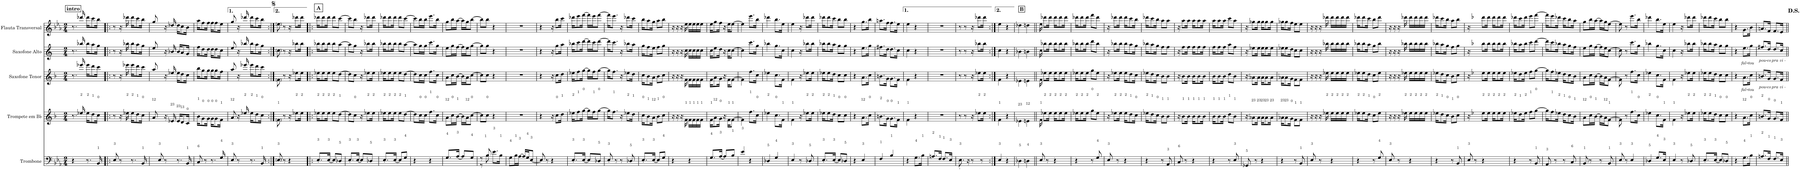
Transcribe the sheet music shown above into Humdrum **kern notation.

**kern	**kern	**kern	**text	**kern	**text	**kern
*part5	*part4	*part3	*part3	*part2	*part2	*part1
*staff5	*staff4	*staff3	*staff3	*staff2	*staff2	*staff1
*I"Trombone	*I"Trompete em Bb	*I"Saxofone Tenor	*	*I"Saxofone Alto	*	*I"Flauta Transversal
*I'Tbn.	*I'Tpt. em Bb	*I'Sax. Tn.	*	*	*	*I'Fl.
*clefF4	*clefG2	*clefG2	*	*clefG2	*	*clefG2
*	*Trd1c2	*Trd8c14	*	*Trd5c9	*	*
*k[b-e-a-]	*k[b-]	*k[b-]	*	*k[]	*	*k[b-e-a-]
*M2/4	*M2/4	*M2/4	*	*M2/4	*	*M2/4
!!LO:REH:place=s1:a:B:cj:fs=11:t=intro
=1	=1	=1	=1	=1	=1	=1
4r	8.r	8.r	.	8.r	.	8.r
.	16ee-X/	16eee-X/	.	16bb-X/	.	16ddd-X/
8.r	16ee-\KL	16eee-\KL	.	16bb-\KL	.	16ddd-\KL
.	8dd\	8ddd\	.	8aa\	.	8ccc\
16BB-/	16cc\Jk	16ccc\Jk	.	16gg\Jk	.	16bb-\Jk
=2!|:	=2!|:	=2!|:	=2!|:	=2!|:	=2!|:	=2!|:
8E-/	8r	8r	.	8r	.	8r
8r	16r	16r	.	16r	.	16r
.	16ee-X\	16eee-X\	.	16bb-X\	.	16ddd-X\
8.r	16ee-\KL	16eee-\KL	.	16bb-\KL	.	16ddd-\KL
.	8dd\	8ddd\	.	8aa\	.	8ccc\
16BB-/	16cc\Jk	16ccc\Jk	.	16gg\Jk	.	16bb-\Jk
=3	=3	=3	=3	=3	=3	=3
8E-/	8a/	8aa/	.	8ee/	.	8gg/
8r	16r	16r	.	16r	.	16r
.	16e-X/	16ee-X/	.	16b-X/	.	16dd-X/
8.r	16e-/KL	16ee-\KL	.	16b-/KL	.	16dd-\KL
.	8d/	8dd\	.	8a/	.	8cc\
16BB-/	16c/Jk	16cc\Jk	.	16g/Jk	.	16b-\Jk
=4	=4	=4	=4	=4	=4	=4
8C/	16b-\KL	16bb-\KL	.	16ff\KL	.	16aa-\KL
.	8g\	8gg\	.	8dd\	.	8ff\
8r	.	.	.	.	.	.
.	16g\Jk	16gg\Jk	.	16dd\Jk	.	16ff\Jk
8.r	16g\KL	16gg\KL	.	16dd\KL	.	16ff\KL
.	8g\	8gg\	.	8dd\	.	8ff\
16G/	16f\Jk	16ff\Jk	.	16cc\Jk	.	16ee-\Jk
=5	=5	=5	=5	=5	=5	=5
8E-/	8a/	8aa/	.	8ee/	.	8gg/
8r	16r	16r	.	16r	.	16r
.	16ee-X/	16eee-X/	.	16bb-X/	.	16ddd-X/
8.r	16ee-\KL	16eee-\KL	.	16bb-\KL	.	16ddd-\KL
.	8dd\	8ddd\	.	8aa\	.	8ccc\
16BB-/	16cc\Jk	16ccc\Jk	.	16gg\Jk	.	16bb-\Jk
=6:|!	=6:|!	=6:|!	=6:|!	=6:|!	=6:|!	=6:|!
8E-/	8f\	8f\	.	8cc\	.	8ee-\
8r	8r	8r	.	8r	.	8r
4r	16r	16r	.	16r	.	16r
.	8ee-X\L	8ee-X\L	.	8bb-X\L	.	8ddd-X\L
.	16ee-\Jk	16ee-\Jk	.	16bb-\Jk	.	16ddd-\Jk
!!LO:REH:place=s1:a:B:fs=11:t=A
=7!|:	=7!|:	=7!|:	=7!|:	=7!|:	=7!|:	=7!|:
8.E-'</L	16ee-X\KL	16ee-X\KL	.	16bb-X\KL	.	16ddd-X\KL
.	8ee-\	8ee-\	.	8bb-\	.	8ddd-\
[16E-/Jk	16ee-\Jk	16ee-\Jk	.	16bb-\Jk	.	16ddd-\Jk
8E-/L]	8ee-\L	8ee-\L	.	8bb-\L	.	8ddd-\L
8D-X/J	[8dd\J	[8dd\J	.	[8aa\J	.	[8ccc\J
=8	=8	=8	=8	=8	=8	=8
8.E-'</L	8dd\L]	8dd\L]	.	8aa\L]	.	8ccc\L]
.	8cc\J	8cc\J	.	8gg\J	.	8bb-\J
[16E-/Jk	.	.	.	.	.	.
8E-/L]	16r	16r	.	16r	.	16r
.	8ee-X\L	8ee-X\L	.	8bb-X\L	.	8ddd-X\L
8D-X/J	.	.	.	.	.	.
.	16ee-\Jk	16ee-\Jk	.	16bb-\Jk	.	16ddd-\Jk
=9	=9	=9	=9	=9	=9	=9
8.E-'</L	16ee-X\KL	16ee-X\KL	.	16bb-X\KL	.	16ddd-X\KL
.	8ee-\	8ee-\	.	8bb-\	.	8ddd-\
[16E-/Jk	16ee-\Jk	16ee-\Jk	.	16bb-\Jk	.	16ddd-\Jk
8E-/L]	8ee-\L	8ee-\L	.	8bb-\L	.	8ddd-\L
8G/J	[8dd\J	[8dd\J	.	[8aa\J	.	[8ccc\J
=10	=10	=10	=10	=10	=10	=10
4r	8dd\L]	8dd\L]	.	8aa\L]	.	8ccc\L]
.	16cc\L	16cc\L	.	16gg\L	.	16bb-\L
.	16cc\JJ	16cc\JJ	.	16gg\JJ	.	16bb-\JJ
4r	8.ff\L	8.ff\L	.	8.ccc\L	.	8.eee-\L
.	16cc\Jk	16cc\Jk	.	16gg\Jk	.	16bb-\Jk
=11	=11	=11	=11	=11	=11	=11
8.G/L	8a\L	8a\L	.	8ee\L	.	8gg\L
.	16cc\L	16cc\L	.	16gg\L	.	16bb-\L
[16A-/Jk	[16b-\JJ	[16b-\JJ	.	[16ff\JJ	.	[16aa-\JJ
8A-/L]	16b-\LL]	16b-\LL]	.	16ff\LL]	.	16aa-\LL]
.	16a\J	16a\J	.	16ee\J	.	16gg\J
8G/J	[>8cc\J	[>8cc\J	.	[>8gg\J	.	[>8bb-\J
=12	=12	=12	=12	=12	=12	=12
*^	*	*	*	*	*	*
8r	8r	8cc\L]	8cc\L]	.	8gg\L]	.	8bb-\L]
8B-/	8B-\	8cc\J	8cc\J	.	8gg\J	.	8bb-\J
8.e-\L	4ryy	4r	4r	.	4r	.	4r
16B-\Jk	.	.	.	.	.	.	.
*v	*v	*	*	*	*	*	*
=13	=13	=13	=13	=13	=13	=13
8G\L	2r	2r	.	2r	.	2r
16B-\L	.	.	.	.	.	.
[16A-\JJ	.	.	.	.	.	.
16A-/LL]	.	.	.	.	.	.
16G/J	.	.	.	.	.	.
[<8E-/J	.	.	.	.	.	.
=14	=14	=14	=14	=14	=14	=14
8E-/]	4r	4r	.	4r	.	4r
8r	.	.	.	.	.	.
4r	16r	16r	.	16r	.	16r
.	8cc\L	8cc\L	.	8gg\L	.	8bb-\L
.	16dd\Jk	16dd\Jk	.	16aa\Jk	.	16ccc\Jk
=15	=15	=15	=15	=15	=15	=15
8.E-'</L	16ee-X\KL	16ee-X\KL	.	16bb-X\KL	.	16ddd-X\KL
.	8ff\	8ff\	.	8ccc\	.	8eee-\
[16E-/Jk	[16gg\Jk	[16gg\Jk	.	[16ddd\Jk	.	[16fff\Jk
8E-/L]	16gg\LL]	16gg\LL]	.	16ddd\LL]	.	16fff\LL]
.	16ff\J	16ff\J	.	16ccc\J	.	16eee-\J
8D-X/J	[8gg\J	[8gg\J	.	[8ddd\J	.	[8fff\J
=16	=16	=16	=16	=16	=16	=16
8E-'</	16gg\KL]	16gg\KL]	.	16ddd\KL]	.	16fff\KL]
.	8.ff\J	8.ff\J	.	8.ccc\J	.	8.eee-\J
8r	.	.	.	.	.	.
8r	16r	16r	.	16r	.	16r
.	8ee-X\L	8ee-X\L	.	8bb-X\L	.	8ddd-X\L
8D-X/	.	.	.	.	.	.
.	16dd\Jk	16dd\Jk	.	16aa\Jk	.	16ccc\Jk
=17	=17	=17	=17	=17	=17	=17
8.E-'</L	16cc\KL	16cc\KL	.	16gg\KL	.	16bb-\KL
.	8b-\	8b-\	.	8ff\	.	8aa-\
[16E-/Jk	16a\Jk	16a\Jk	.	16ee\Jk	.	16gg\Jk
8E-/L]	8b-\L	8b-\L	.	8ff\L	.	8aa-\L
8G/J	8cc\J	8cc\J	.	8gg\J	.	8bb-\J
=18	=18	=18	=18	=18	=18	=18
4r	16r	16r	.	16r	.	16r
.	16r	16r	.	16r	.	16r
.	16r	16r	.	16r	.	16r
.	16f\	16f\	.	16cc\	.	16ee-\
4r	16f\LL	16f\LL	.	16cc\LL	.	16ee-\LL
.	16f\	16f\	.	16cc\	.	16ee-\
.	16f\	16f\	.	16cc\	.	16ee-\
.	16f\JJ	16f\JJ	.	16cc\JJ	.	16ee-\JJ
=19	=19	=19	=19	=19	=19	=19
8.G/L	16f\KL	16f\KL	.	16cc\KL	.	16ee-\KL
.	8a\	8a\	.	8ee\	.	8gg\
[16A-/Jk	16g\Jk	16g\Jk	.	16dd\Jk	.	16ff\Jk
8A-/L]	16r	16r	.	16r	.	16r
.	16f\KL	16f\KL	.	16cc\KL	.	16ee-\KL
8B-/J	[8f\J	[8f\J	.	[8cc\J	.	[8ee-\J
=20	=20	=20	=20	=20	=20	=20
4e-/	4f\]	4f\]	.	4cc\]	.	4ee-\]
4r	8.ff\L	8.ff\L	.	8.ccc\L	.	8.eee-\L
.	16cc\Jk	16cc\Jk	.	16gg\Jk	.	16bb-\Jk
=21	=21	=21	=21	=21	=21	=21
4D-X/	4ee-X\	4ee-X\	.	4bb-X\	.	4ddd-X\
4G/	8.cc\L	8.cc\L	.	8.gg\L	.	8.bb-\L
.	16f\Jk	16f\Jk	.	16cc\Jk	.	16ee-\Jk
=22	=22	=22	=22	=22	=22	=22
4E-/	4f\	4f\	.	4cc\	.	4ee-\
8r	16r	16r	.	16r	.	16r
.	8ee-X\L	8ee-X\L	.	8bb-X\L	.	8ddd-X\L
8D-X/	.	.	.	.	.	.
.	16ee-\Jk	16ee-\Jk	.	16bb-\Jk	.	16ddd-\Jk
=23	=23	=23	=23	=23	=23	=23
8.E-'</L	16ee-X\KL	16ee-X\KL	.	16bb-X\KL	.	16ddd-X\KL
.	8ee-\	8ee-\	.	8bb-\	.	8ddd-\
[16E-/Jk	16dd\Jk	16dd\Jk	.	16aa\Jk	.	16ccc\Jk
8E-/L]	8cc\L	8cc\L	.	8gg\L	.	8bb-\L
8D-X/J	8cc\J	8cc\J	.	8gg\J	.	8bb-\J
=24	=24	=24	=24	=24	=24	=24
4r	4r	4r	.	4r	.	4r
4E-/	8.a\L	8.a\L	.	8.ee\L	.	8.gg\L
.	16cc\Jk	16cc\Jk	.	16gg\Jk	.	16bb-\Jk
=25	=25	=25	=25	=25	=25	=25
4F/	8.bn\L	8.bn\L	.	8.ff#X\L	.	8.aan\L
.	16g\Jk	16g\Jk	.	16dd\Jk	.	16ff\Jk
4B-/	8.g\L	8.g\L	.	8.dd\L	.	8.ff\L
.	16f\Jk	16f\Jk	.	16cc\Jk	.	16ee-\Jk
=26	=26	=26	=26	=26	=26	=26
4r	4f\	4f\	.	4cc\	.	4ee-\
8.G\L	4r	4r	.	4r	.	4r
16B-\Jk	.	.	.	.	.	.
=27	=27	=27	=27	=27	=27	=27
8.An/L	2r	2r	.	2r	.	2r
16F/Jk	.	.	.	.	.	.
8.F/L	.	.	.	.	.	.
16E-/Jk	.	.	.	.	.	.
=28	=28	=28	=28	=28	=28	=28
8.E-'<\	8r	8r	.	8r	.	8r
.	8r	8r	.	8r	.	8r
16r	.	.	.	.	.	.
8r	16r	16r	.	16r	.	16r
.	8ee-X\L	8ee-X\L	.	8bb-X\L	.	8ddd-X\L
8r	.	.	.	.	.	.
.	16ee-\Jk	16ee-\Jk	.	16bb-\Jk	.	16ddd-\Jk
=29:|!	=29:|!	=29:|!	=29:|!	=29:|!	=29:|!	=29:|!
4E-/	4f\	4f\	.	4cc\	.	4ee-\
4r	4r	4r	.	4r	.	4r
=30	=30	=30	=30	=30	=30	=30
4D-X\	4e-X\	4e-X\	.	4b-X\	.	4dd-X\
4Dn\	4en\	4en\	.	4bn\	.	4ddn\
!!LO:REH:place=s1:a:B:cj:fs=11:t=B
=31||	=31||	=31||	=31||	=31||	=31||	=31||
!	!LO:N:head=diamond	!LO:N:head=diamond	!	!LO:N:head=diamond	!	!LO:N:head=diamond
8E-/	16f\	16f\	.	16cc\	.	16ee-\
.	8ee-X\L	8ee-X\L	.	8bb-X\L	.	8ddd-X\L
8r	.	.	.	.	.	.
.	16ee-\Jk	16ee-\Jk	.	16bb-\Jk	.	16ddd-\Jk
4r	16ee-\KL	16ee-\KL	.	16bb-\KL	.	16ddd-\KL
.	8ee-\	8ee-\	.	8bb-\	.	8ddd-\
.	16ee-\Jk	16ee-\Jk	.	16bb-\Jk	.	16ddd-\Jk
=32	=32	=32	=32	=32	=32	=32
4r	16ee-X\KL	16ee-X\KL	.	16bb-X\KL	.	16ddd-X\KL
.	8ee-\	8ee-\	.	8bb-\	.	8ddd-\
.	16ee-\Jk	16ee-\Jk	.	16bb-\Jk	.	16ddd-\Jk
8r	8gg\L	8gg\L	.	8ddd\L	.	8fff\L
8G/	8ee-\J	8ee-\J	.	8bb-\J	.	8ddd-\J
=33	=33	=33	=33	=33	=33	=33
8E-/	16r	16r	.	16r	.	16r
.	8ee-X\L	8ee-X\L	.	8bb-X\L	.	8ddd-X\L
8r	.	.	.	.	.	.
.	16ee-\Jk	16ee-\Jk	.	16bb-\Jk	.	16ddd-\Jk
4r	16ee-\KL	16ee-\KL	.	16bb-\KL	.	16ddd-\KL
.	8dd\	8dd\	.	8aa\	.	8ccc\
.	16cc\Jk	16cc\Jk	.	16gg\Jk	.	16bb-\Jk
=34	=34	=34	=34	=34	=34	=34
4r	16ee-X\KL	16ee-X\KL	.	16bb-X\KL	.	16ddd-X\KL
.	8dd\	8dd\	.	8aa\	.	8ccc\
.	16cc\Jk	16cc\Jk	.	16gg\Jk	.	16bb-\Jk
8r	8b-\L	8b-\L	.	8ff\L	.	8aa-\L
8AA-/	8b-\J	8b-\J	.	8ff\J	.	8aa-\J
=35	=35	=35	=35	=35	=35	=35
8C/	16r	16r	.	16r	.	16r
.	8b-\L	8b-\L	.	8ff\L	.	8aa-\L
8r	.	.	.	.	.	.
.	16b-\Jk	16b-\Jk	.	16ff\Jk	.	16aa-\Jk
4r	16b-\KL	16b-\KL	.	16ff\KL	.	16aa-\KL
.	8b-\	8b-\	.	8ff\	.	8aa-\
.	16b-\Jk	16b-\Jk	.	16ff\Jk	.	16aa-\Jk
=36	=36	=36	=36	=36	=36	=36
4r	16b-\KL	16b-\KL	.	16ff\KL	.	16aa-\KL
.	8b-\	8b-\	.	8ff\	.	8aa-\
.	16b-\Jk	16b-\Jk	.	16ff\Jk	.	16aa-\Jk
8r	8dd\L	8dd\L	.	8aa\L	.	8ccc\L
8E-/	8b-\J	8b-\J	.	8ff\J	.	8aa-\J
=37	=37	=37	=37	=37	=37	=37
8GG-X/	16r	16r	.	16r	.	16r
.	8a-X\L	8a-X\L	.	8ee-X\L	.	8gg-X\L
8r	.	.	.	.	.	.
.	16a-\Jk	16a-\Jk	.	16ee-\Jk	.	16gg-\Jk
4r	16a-\KL	16a-\KL	.	16ee-\KL	.	16gg-\KL
.	8a-\	8a-\	.	8ee-\	.	8gg-\
.	16a-\Jk	16a-\Jk	.	16ee-\Jk	.	16gg-\Jk
=38	=38	=38	=38	=38	=38	=38
4r	16a-X\KL	16a-X\KL	.	16ee-X\KL	.	16gg-X\KL
.	8a-\	8a-\	.	8ee-\	.	8gg-\
.	16g\Jk	16g\Jk	.	16dd\Jk	.	16ff\Jk
8r	8f\L	8f\L	.	8cc\L	.	8ee-\L
8BB-/	8f\J	8f\J	.	8cc\J	.	8ee-\J
=39	=39	=39	=39	=39	=39	=39
8E-/	16r	16r	.	16r	.	16r
.	16r	16r	.	16r	.	16r
8r	16r	16r	.	16r	.	16r
.	16ee-X\	16ee-X\	.	16bb-X\	.	16ddd-X\
4r	16ee-\LL	16ee-\LL	.	16bb-\LL	.	16ddd-\LL
.	16ee-\	16ee-\	.	16bb-\	.	16ddd-\
.	16ee-\	16ee-\	.	16bb-\	.	16ddd-\
.	16ee-\JJ	16ee-\JJ	.	16bb-\JJ	.	16ddd-\JJ
=40	=40	=40	=40	=40	=40	=40
4r	16ee-X\KL	16ee-X\KL	.	16bb-X\KL	.	16ddd-X\KL
.	8ee-\	8ee-\	.	8bb-\	.	8ddd-\
.	16dd\Jk	16dd\Jk	.	16aa\Jk	.	16ccc\Jk
8r	8cc\L	8cc\L	.	8gg\L	.	8bb-\L
8G/	8ee-\J	8ee-\J	.	8bb-\J	.	8ddd-\J
=41	=41	=41	=41	=41	=41	=41
8E-/	16r	16r	.	16r	.	16r
.	16r	16r	.	16r	.	16r
8r	16r	16r	.	16r	.	16r
.	16ee-X\	16ee-X\	.	16bb-X\	.	16ddd-X\
4r	16ee-\LL	16ee-\LL	.	16bb-\LL	.	16ddd-\LL
.	16ee-\	16ee-\	.	16bb-\	.	16ddd-\
.	16ee-\	16ee-\	.	16bb-\	.	16ddd-\
.	16ee-\JJ	16ee-\JJ	.	16bb-\JJ	.	16ddd-\JJ
=42	=42	=42	=42	=42	=42	=42
4r	16ee-X\KL	16ee-X\KL	.	16bb-X\KL	.	16ddd-X\KL
.	8dd\	8dd\	.	8aa\	.	8ccc\
.	16cc\Jk	16cc\Jk	.	16gg\Jk	.	16bb-\Jk
8r	8b-\L	8b-\L	.	8ff\L	.	8aa-\L
8BB-/	8cc\J	8cc\J	.	8gg\J	.	8bb-\J
=43	=43	=43	=43	=43	=43	=43
8E-/	16r	16r	.	16r	.	16r
.	8ee-X\L	8ee-X\L	.	8bb-X\L	.	8ddd-X\L
8r	.	.	.	.	.	.
.	16ee-\Jk	16ee-\Jk	.	16bb-\Jk	.	16ddd-\Jk
4r	16ee-\KL	16ee-\KL	.	16bb-\KL	.	16ddd-\KL
.	8ee-\	8ee-\	.	8bb-\	.	8ddd-\
.	16ee-\Jk	16ee-\Jk	.	16bb-\Jk	.	16ddd-\Jk
=44	=44	=44	=44	=44	=44	=44
4r	16ee-X\KL	16ee-X\KL	.	16bb-X\KL	.	16ddd-X\KL
.	8dd\	8dd\	.	8aa\	.	8ccc\
.	16ee-\Jk	16ee-\Jk	.	16bb-\Jk	.	16ddd-\Jk
8r	8ff\L	8ff\L	.	8ccc\L	.	8eee-\L
8BB-/	[8gg\J	[8gg\J	.	[8ddd\J	.	[8fff\J
=45	=45	=45	=45	=45	=45	=45
8AA-/	16gg\KL]	16gg\KL]	.	16ddd\KL]	.	16fff\KL]
.	8ff\	8ff\	.	8ccc\	.	8eee-\
8r	.	.	.	.	.	.
.	16ee-X\Jk	16ee-X\Jk	.	16bb-X\Jk	.	16ddd-X\Jk
8r	16dd\KL	16dd\KL	.	16aa\KL	.	16ccc\KL
.	8cc\	8cc\	.	8gg\	.	8bb-\
8C/	.	.	.	.	.	.
.	16b-\Jk	16b-\Jk	.	16ff\Jk	.	16aa-\Jk
=46	=46	=46	=46	=46	=46	=46
8BB-/	8a\L	8a\L	.	8ee\L	.	8gg\L
8r	16cc\L	16cc\L	.	16gg\L	.	16bb-\L
.	[16b-\JJ	[16b-\JJ	.	[16ff\JJ	.	[16aa-\JJ
8r	16b-\LL]	16b-\LL]	.	16ff\LL]	.	16aa-\LL]
.	16a\J	16a\J	.	16ee\J	.	16gg\J
8BB-/	[8f\J	[8f\J	.	[8cc\J	.	[8ee-\J
=47	=47	=47	=47	=47	=47	=47
8E-/	8f\]	8f\]	.	8cc\]	.	8ee-\]
8r	8r	8r	.	8r	.	8r
4E-/	8.ff\L	8.ff\L	.	8.ccc\L	.	8.eee-\L
.	16cc\Jk	16cc\Jk	.	16gg\Jk	.	16bb-\Jk
=48	=48	=48	=48	=48	=48	=48
4D-X/	4ee-X\	4ee-X\	.	4bb-X\	.	4ddd-X\
8.G/L	8.cc\L	8.cc\L	.	8.gg\L	.	8.bb-\L
16E-/Jk	16f\Jk	16f\Jk	.	16cc\Jk	.	16ee-\Jk
=49	=49	=49	=49	=49	=49	=49
4E-/	4f\	4f\	.	4cc\	.	4ee-\
8r	16r	16r	.	16r	.	16r
.	8ee-X\L	8ee-X\L	.	8bb-X\L	.	8ddd-X\L
8D-X/	.	.	.	.	.	.
.	16ee-\Jk	16ee-\Jk	.	16bb-\Jk	.	16ddd-\Jk
=50	=50	=50	=50	=50	=50	=50
8.E-'</L	16ee-X\KL	16ee-X\KL	.	16bb-X\KL	.	16ddd-X\KL
.	8ee-\	8ee-\	.	8bb-\	.	8ddd-\
[16E-/Jk	16dd\Jk	16dd\Jk	.	16aa\Jk	.	16ccc\Jk
8E-/L]	8cc\L	8cc\L	.	8gg\L	.	8bb-\L
8D-X/J	8cc\J	8cc\J	.	8gg\J	.	8bb-\J
=51	=51	=51	=51	=51	=51	=51
4r	4r	4r	.	4r	.	4r
!LO:N:head=solid	!LO:N:head=solid	!LO:N:head=solid	!LO:LY:b	!LO:N:head=solid	!LO:LY:b	!LO:N:head=solid
8.G\L	8.a\L	8.a\L	fal-	8.ee\L	fal-	8.g\L
!LO:N:head=solid	!LO:N:head=solid	!LO:N:head=solid	!LO:LY:b	!LO:N:head=solid	!LO:LY:b	!LO:N:head=solid
16B-\Jk	16cc\Jk	16cc\Jk	-tou	16gg\Jk	-tou	16b-\Jk
=52	=52	=52	=52	=52	=52	=52
!LO:N:head=solid	!LO:N:head=solid	!LO:N:head=solid	!LO:LY:b	!LO:N:head=solid	!LO:LY:b	!LO:N:head=solid
8.An/L	8.bn/L	8.bn/L	pou-	8.ff#X/L	pou-	8.an/L
!LO:N:head=solid	!LO:N:head=solid	!LO:N:head=solid	!LO:LY:b	!LO:N:head=solid	!LO:LY:b	!LO:N:head=solid
16F/Jk	16g/Jk	16g/Jk	-co	16dd/Jk	-co	16f/Jk
!LO:N:head=solid	!LO:N:head=solid	!LO:N:head=solid	!LO:LY:b	!LO:N:head=solid	!LO:LY:b	!LO:N:head=solid
8.F/L	8.g/L	8.g/L	pra	8.dd/L	pra	8.f/L
!LO:N:head=solid	!LO:N:head=solid	!LO:N:head=solid	!LO:LY:b	!LO:N:head=solid	!LO:LY:b	!LO:N:head=solid
16E-/Jk	16f/Jk	16f/Jk	vi -	16cc/Jk	vi -	16e-/Jk
=||	=||	=||	=||	=||	=||	=||
*-	*-	*-	*-	*-	*-	*-
